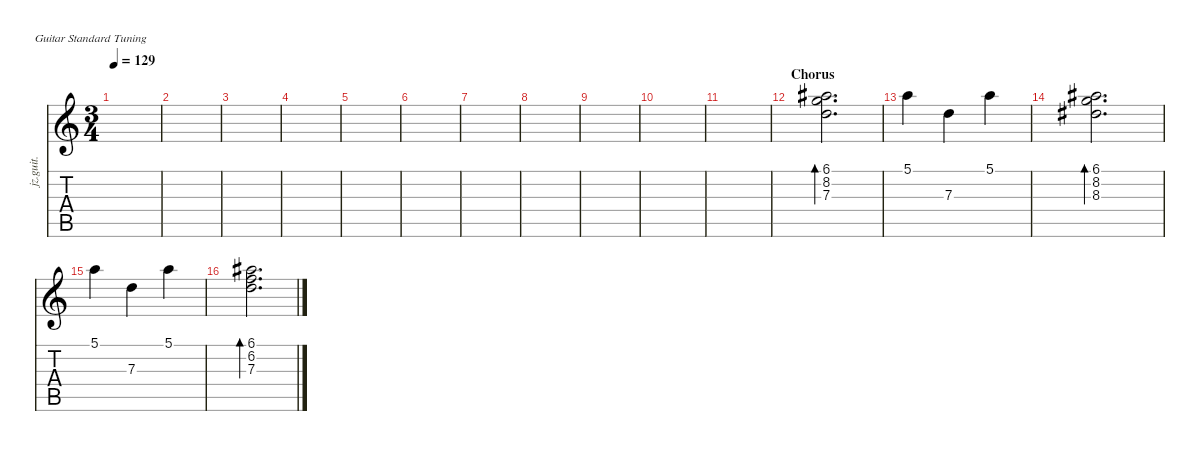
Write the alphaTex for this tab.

\defaultSystemsLayout 4
\hideDynamics
\bracketExtendMode nobrackets
\otherSystemsTrackNameOrientation horizontal
\track ("Electric Guitar" "jz.guit.") {instrument electricguitarjazz}
\staff {score tabs}
\tuning (E4 B3 G3 D3 A2 E2)
\ts (3 4)
\tempo 129
\clef g2
\ks c
|
|
|
|
|
|
|
|
|
|
|
\section ("" "Chorus")
(7.3 8.2 6.1{acc #}).2{d bd 223} |
5.1.4 7.3.4 5.1.4 |
(8.3{acc #} 8.2 6.1{acc #}).2{d bd 223} |
5.1.4 7.3.4 5.1.4 |
(7.3 6.2 6.1{acc #}).2{d bd 223}
